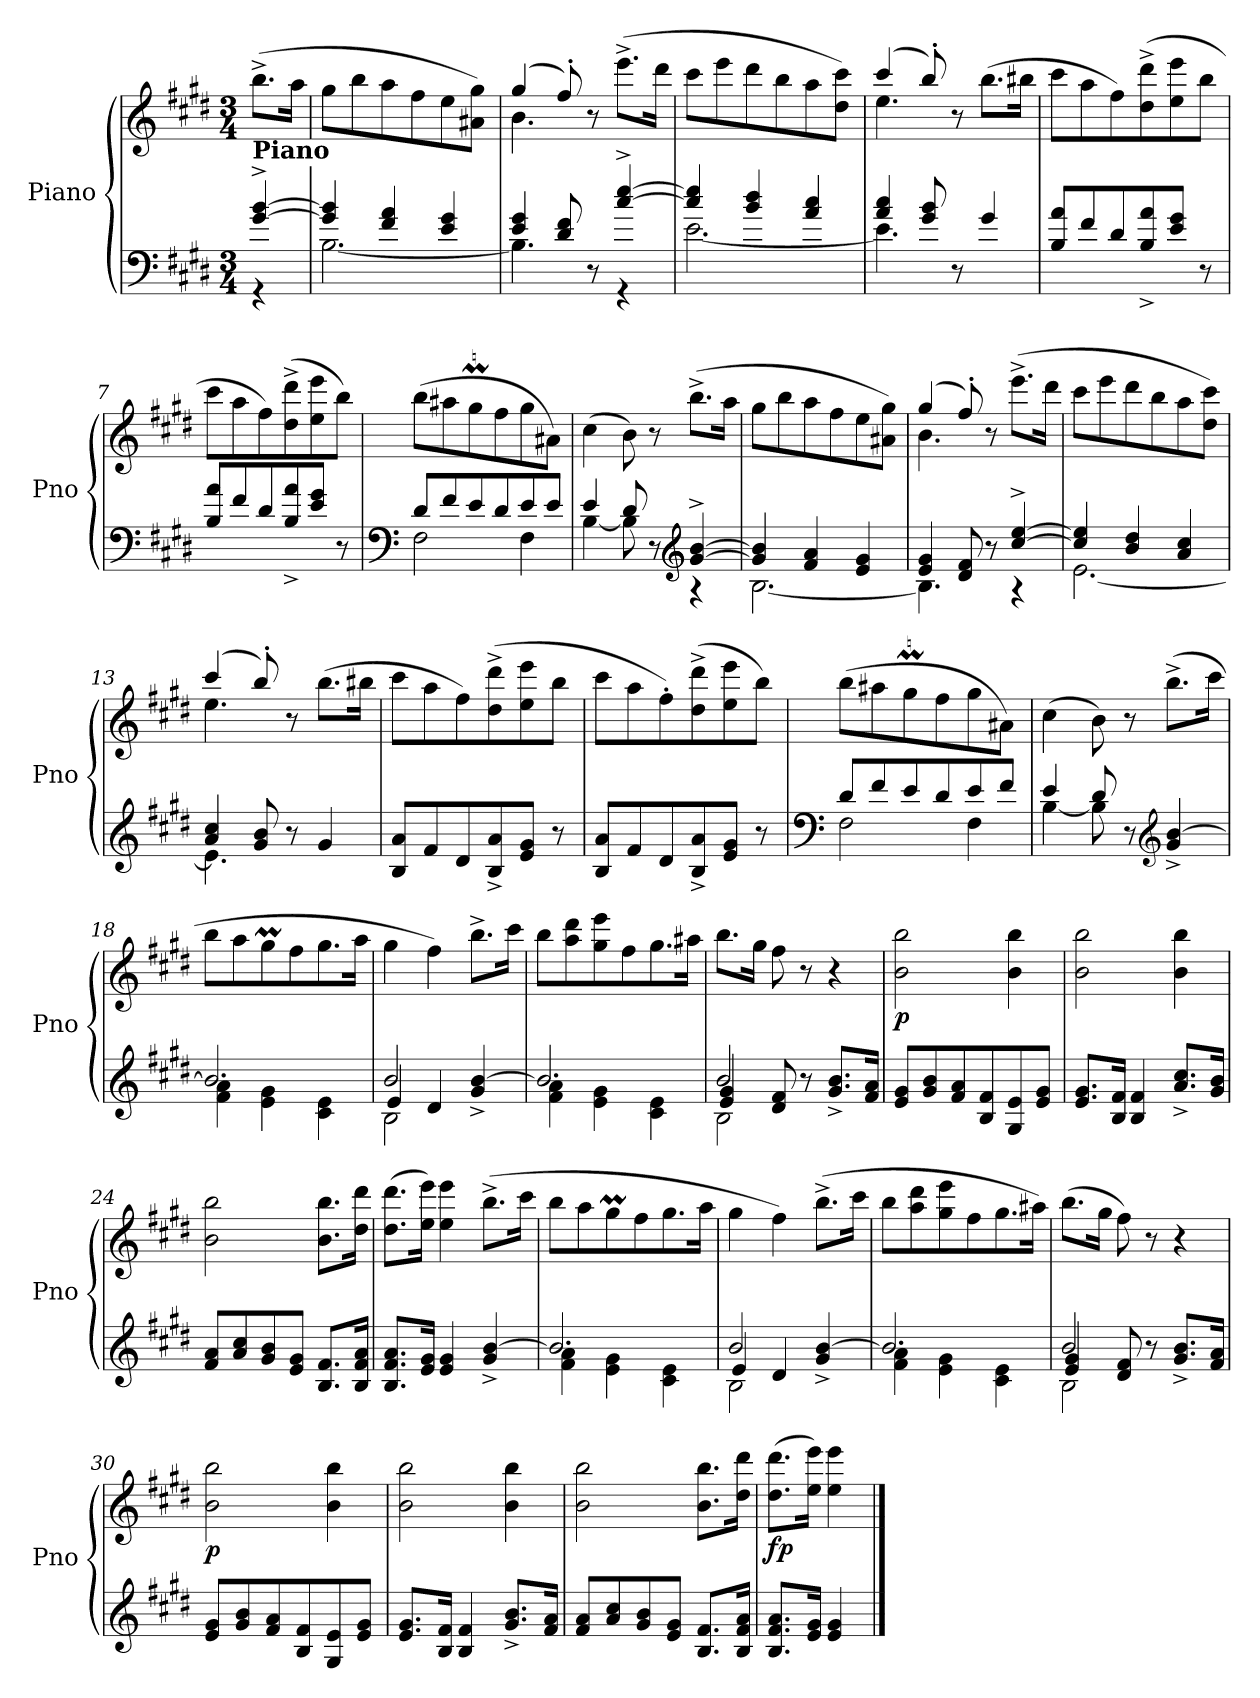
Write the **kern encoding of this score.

**kern	**kern	**dynam
*part1	*part1	*part1
*staff2	*staff1	*staff1/2
*I"Piano	*	*
*I'Pno	*	*
*clefF4	*clefG2	*
*k[f#c#g#d#]	*k[f#c#g#d#]	*
*M3/4	*M3/4	*
*MM82	*MM82	*
=1	=1	=1
*^	*	*
!LO:TX:a:B:t=Piano	!	!	!
[4g#/^ [4b/^	4r	(>8.bb^\L	.
.	.	16aa\Jk	.
=2	=2	=2	=2
4g#/] 4b/]	[2.B\	8gg#\L	.
.	.	8bb\	.
4f#/ 4a/	.	8aa\	.
.	.	8ff#\	.
4e/ 4g#/	.	8ee\	.
.	.	8a#X\ 8gg#\J)	.
=3	=3	=3	=3
*	*	*^	*
4e/ 4g#/	4.B\]	(>4gg#/	4.b\	.
8d#/ 8f#/	.	8ff#'/)	.	.
8r	8ryy	8r	4.ryy	.
[4cc#/^ [4ee/^	4r	(>8.eee^\L	.	.
.	.	16ddd#\Jk	.	.
*	*	*v	*v	*
=4	=4	=4	=4
4cc#/] 4ee/]	[2.e\	8ccc#\L	.
.	.	8eee\	.
4b/ 4dd#/	.	8ddd#\	.
.	.	8bb\	.
4a/ 4cc#/	.	8aa\	.
.	.	8dd#\ 8ccc#\J)	.
=5	=5	=5	=5
*	*	*^	*
4a/ 4cc#/	4.e\]	(>4ccc#/	4.ee\	.
8g#/ 8b/	.	8bb'/)	.	.
8r	4.ryy	8r	4.ryy	.
4g#/	.	(<8.bb\L	.	.
.	.	16bb#X\Jk	.	.
*v	*v	*	*	*
*	*v	*v	*
!!LO:LB:g=z
=6	=6	=6
8B/ 8a/L	8ccc#\L	.
8f#/	8aa\	.
8d#/	8ff#\)	.
8B/^ 8a/^	(>8dd#\^ 8ddd#\^	.
8e/ 8g#/J	8ee\ 8eee\	.
8r	8bb\J	.
=7	=7	=7
8B/ 8a/L	8ccc#\L	.
8f#/	8aa\	.
8d#/	8ff#\)	.
8B/^ 8a/^	(>8dd#\^ 8ddd#\^	.
8e/ 8g#/J	8ee\ 8eee\	.
8r	8bb\J)	.
=8	=8	=8
*clefF4	*	*
*^	*	*
8d#/L	2F#\	(>8bb\L	.
8f#/	.	8aa#X\	.
8e/	.	8gg#m\	.
8d#/	.	8ff#\	.
8e/	4F#\	8gg#\	.
*	*	*MM76	*
8e/J	.	8a#X\J)	.
=9	=9	=9	=9
4e/	[4B\	(>4cc#\	.
8d#/	8B\]	8b\)	.
8r	8ryy	8r	.
*clefG2	*	*	*
*	*	*MM82	*
[4g#/^ [4b/^	4r	(>8.bb^\L	.
.	.	16aa\Jk	.
=10	=10	=10	=10
4g#/] 4b/]	[2.B\	8gg#\L	.
.	.	8bb\	.
4f#/ 4a/	.	8aa\	.
.	.	8ff#\	.
4e/ 4g#/	.	8ee\	.
.	.	8a#X\ 8gg#\J)	.
=11	=11	=11	=11
*	*	*^	*
4e/ 4g#/	4.B\]	(>4gg#/	4.b\	.
8d#/ 8f#/	.	8ff#'/)	.	.
8r	8ryy	8r	4.ryy	.
[4cc#/^ [4ee/^	4r	(<8.eee^\L	.	.
.	.	16ddd#\Jk	.	.
*	*	*v	*v	*
!!LO:LB:g=z
=12	=12	=12	=12
4cc#/] 4ee/]	[2.e\	8ccc#\L	.
.	.	8eee\	.
4b/ 4dd#/	.	8ddd#\	.
.	.	8bb\	.
4a/ 4cc#/	.	8aa\	.
.	.	8dd#\ 8ccc#\J)	.
=13	=13	=13	=13
*	*	*^	*
4a/ 4cc#/	4.e\]	(>4ccc#/	4.ee\	.
8g#/ 8b/	.	8bb'/)	.	.
8r	4.ryy	8r	4.ryy	.
4g#/	.	(<8.bb\L	.	.
.	.	16bb#X\Jk	.	.
*v	*v	*	*	*
*	*v	*v	*
=14	=14	=14
8B/ 8a/L	8ccc#\L	.
8f#/	8aa\	.
8d#/	8ff#\)	.
8B/^ 8a/^	(>8dd#\^ 8ddd#\^	.
8e/ 8g#/J	8ee\ 8eee\	.
8r	8bb\J	.
=15	=15	=15
8B/ 8a/L	8ccc#\L	.
8f#/	8aa\	.
8d#/	8ff#'\)	.
8B/^ 8a/^	(>8dd#\^ 8ddd#\^	.
8e/ 8g#/J	8ee\ 8eee\	.
8r	8bb\J)	.
=16	=16	=16
*clefF4	*	*
*^	*	*
8d#/L	2F#\	(>8bb\L	.
8f#/	.	8aa#X\	.
8e/	.	8gg#m\	.
8d#/	.	8ff#\	.
8e/	4F#\	8gg#\	.
8f#/J	.	8a#X\J)	.
!!LO:LB:g=z
=17	=17	=17	=17
*	*	*MM74	*
4e/	[4B\	(>4cc#\	.
8d#/	8B\]	8b\)	.
8r	4.ryy	8r	.
*clefG2	*	*	*
*	*	*MM82	*
4g#/^ [4b/^	.	(>8.bb^\L	.
.	.	16ccc#\Jk	.
=18	=18	=18	=18
2.b/]	4f#\ 4a\	8bb\L	.
.	.	8aa\	.
.	4e\ 4g#\	8gg#m\	.
.	.	8ff#\	.
.	4c#\ 4e\	8.gg#\	.
.	.	16aa\Jk	.
=19	=19	=19	=19
*	*^	*	*
2b/	4e/	2B\	4gg#\	.
.	4d#/	.	4ff#\)	.
4g#/^ [4b/^	4ryy	4ryy	8.bb^\L	.
.	.	.	16ccc#\Jk	.
*	*v	*v	*	*
=20	=20	=20	=20
2.b/]	4f#\ 4a\	8bb\L	.
.	.	8aa\ 8ddd#\	.
.	4e\ 4g#\	8gg#\ 8eee\	.
.	.	8ff#\	.
.	4c#\ 4e\	8.gg#\	.
*	*	*MM74	*
.	.	16aa#X\Jk	.
=21	=21	=21	=21
*	*^	*	*
2b/	4e/ 4g#/	2B\	8.bb\L	.
.	.	.	16gg#\Jk	.
*	*	*	*MM66	*
.	8d#/ 8f#/	.	8ff#\	.
.	8r	.	8r	.
8.g#/^ 8.b/^L	4ryy	4ryy	4r	.
16f#/ 16a/Jk	.	.	.	.
*v	*v	*v	*	*
=22	=22	=22
!	!	!LO:DY:b
8e/ 8g#/L	2b\ 2bb\	p
8g#/ 8b/	.	.
8f#/ 8a/	.	.
8B/ 8f#/	.	.
8G#/ 8e/	4b\ 4bb\	.
8e/ 8g#/J	.	.
!!LO:LB:g=z
=23	=23	=23
8.e/ 8.g#/L	2b\ 2bb\	.
16B/ 16f#/Jk	.	.
4B/ 4f#/	.	.
8.a/^ 8.cc#/^L	4b\ 4bb\	.
16g#/ 16b/Jk	.	.
=24	=24	=24
8f#/ 8a/L	2b\ 2bb\	.
8a/ 8cc#/	.	.
8g#/ 8b/	.	.
8e/ 8g#/J	.	.
8.B/ 8.f#/L	8.b\ 8.bb\L	.
16B/ 16f#/ 16a/Jk	16dd#\ 16ddd#\Jk	.
=25	=25	=25
8.B/ 8.f#/ 8.a/L	(>8.dd#\ 8.ddd#\L	.
16e/ 16g#/Jk	16ee\ 16eee\Jk)	.
4e/ 4g#/	4ee\ 4eee\	.
*	*MM80	*
4g#/^ [4b/^	(>8.bb^\L	.
.	16ccc#\Jk	.
=26	=26	=26
*^	*	*
2.b/]	4f#\ 4a\	8bb\L	.
.	.	8aa\	.
.	4e\ 4g#\	8gg#m\	.
.	.	8ff#\	.
.	4c#\ 4e\	8.gg#\	.
.	.	16aa\Jk	.
=27	=27	=27	=27
*	*^	*	*
2b/	4e/	2B\	4gg#\	.
.	4d#/	.	4ff#\)	.
4g#/^ [4b/^	4ryy	4ryy	(>8.bb^\L	.
.	.	.	16ccc#\Jk	.
*	*v	*v	*	*
=28	=28	=28	=28
2.b/]	4f#\ 4a\	8bb\L	.
.	.	8aa\ 8ddd#\	.
.	4e\ 4g#\	8gg#\ 8eee\	.
.	.	8ff#\	.
.	4c#\ 4e\	8.gg#\	.
.	.	16aa#X\Jk)	.
*v	*v	*	*
!!LO:LB:g=z
=29	=29	=29
*	*MM72	*
*^	*	*
*	*^	*	*
2b/	4e/ 4g#/	2B\	(>8.bb\L	.
.	.	.	16gg#\Jk	.
*	*	*	*MM64	*
.	8d#/ 8f#/	.	8ff#\)	.
.	8r	.	8r	.
8.g#/^ 8.b/^L	4ryy	4ryy	4r	.
16f#/ 16a/Jk	.	.	.	.
*v	*v	*v	*	*
=30	=30	=30
!	!	!LO:DY:b
8e/ 8g#/L	2b\ 2bb\	p
8g#/ 8b/	.	.
8f#/ 8a/	.	.
8B/ 8f#/	.	.
8G#/ 8e/	4b\ 4bb\	.
8e/ 8g#/J	.	.
=31	=31	=31
8.e/ 8.g#/L	2b\ 2bb\	.
16B/ 16f#/Jk	.	.
4B/ 4f#/	.	.
8.g#/^ 8.b/^L	4b\ 4bb\	.
16f#/ 16a/Jk	.	.
=32	=32	=32
8f#/ 8a/L	2b\ 2bb\	.
8a/ 8cc#/	.	.
8g#/ 8b/	.	.
8e/ 8g#/J	.	.
*	*MM58	*
8.B/ 8.f#/L	8.b\ 8.bb\L	.
16B/ 16f#/ 16a/Jk	16dd#\ 16ddd#\Jk	.
=33	=33	=33
!	!	!LO:DY:b
8.B/ 8.f#/ 8.a/L	(>8.dd#\ 8.ddd#\L	fp
16e/ 16g#/Jk	16ee\ 16eee\Jk)	.
4e/ 4g#/	4ee\ 4eee\	.
==	==	==
*-	*-	*-
